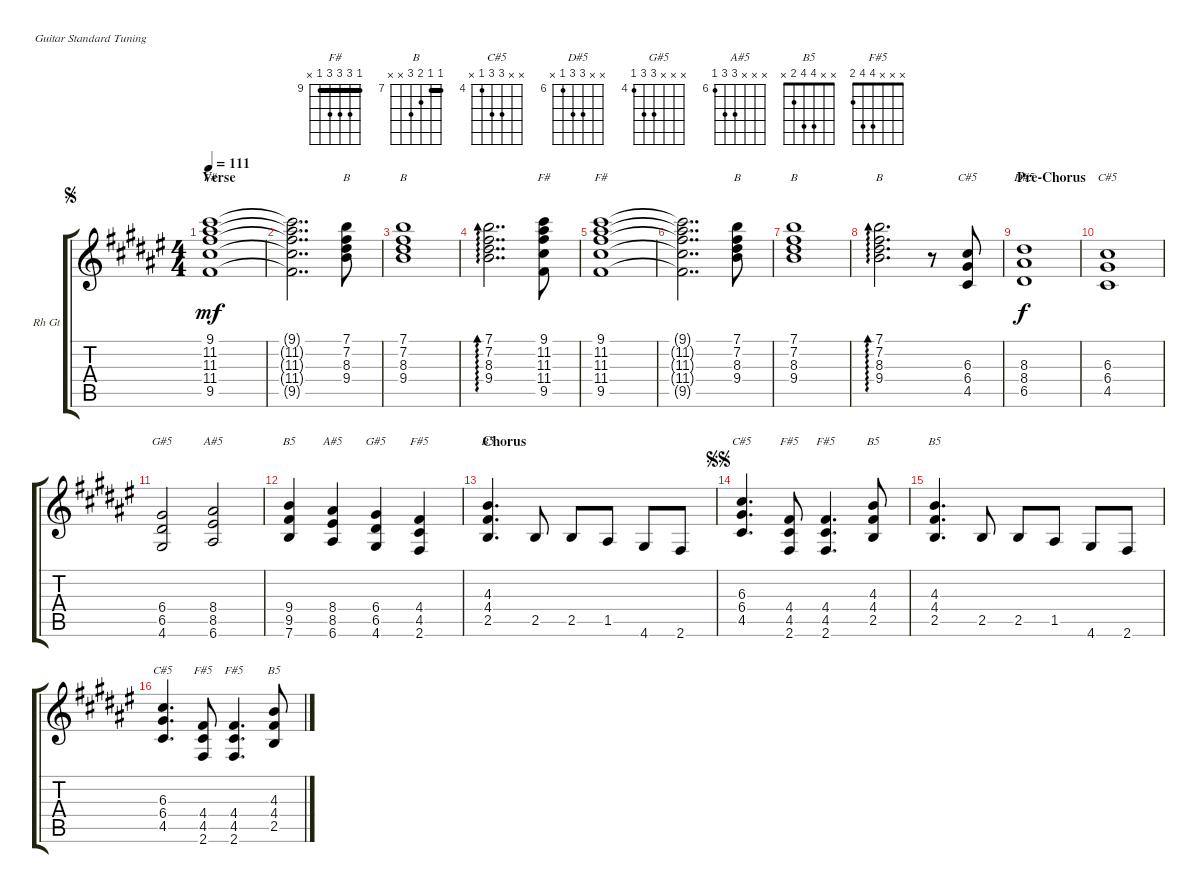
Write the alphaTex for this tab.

\bracketExtendMode groupsimilarinstruments
\useSystemSignSeparator
\multiTrackTrackNamePolicy allsystems
\firstSystemTrackNameOrientation horizontal
\otherSystemsTrackNameOrientation horizontal
\track ("Rhythm Guitar" "Rh Gt") {instrument electricguitarclean}
\staff {score tabs}
\tuning (E4 B3 G3 D3 A2 E2)
\chord ("F#" 9 11 11 11 9 x) {firstfret 9 barre 9}
\chord ("B" 7 7 8 9 x x) {firstfret 7 barre 7}
\chord ("C#5" x x 6 6 4 x) {firstfret 4}
\chord ("D#5" x x 8 8 6 x) {firstfret 6}
\chord ("G#5" x x x 6 6 4) {firstfret 4}
\chord ("A#5" x x x 8 8 6) {firstfret 6}
\chord ("B5" x x x 9 9 7) {firstfret 7}
\chord ("F#5" x x x 4 4 2)
\chord ("B5" x x 4 4 2 x) {barre 4}
\chord ("B5" x x 4 4 2 x)
\ts (4 4)
\section ("" "Verse")
\jump segno
\tempo 111
\clef g2
\scale
0.45107
\ks f#
(9.5 11.4 11.3 11.2 9.1).1{ch "F#" dy mf} |
\scale
0.428642 (9.5{t} 11.4{t} 11.3{t} 11.2{t} 9.1{t}).2{dd} (9.4 8.3 7.2 7.1).8{ch "B"} |
\scale
0.177727 (9.4 8.3 7.2 7.1).1{ch "B"} |
\scale
0.440613 (9.4 8.3 7.2 7.1).2{dd ad 0} (9.5 11.4 11.3 11.2 9.1).8{ch "F#"} |
\scale
0.195402 (9.5 11.4 11.3 11.2 9.1).1{ch "F#"} |
\scale
0.429118 (9.5{t} 11.4{t} 11.3{t} 11.2{t} 9.1{t}).2{dd} (9.4 8.3 7.2 7.1).8{ch "B"} |
\scale
0.183908 (9.4 8.3 7.2 7.1).1{ch "B"} |
\scale
0.358695 (9.4 8.3 7.2 7.1).2{d ad 0 ch "B"} r.8 (4.5 6.4 6.3).8{ch "C#5"} |
\section ("" "Pre-Chorus")
\scale
0.333333 (6.5 8.4 8.3).1{ch "D#5" dy f} |
\scale
0.333333 (4.5 6.4 6.3).1{ch "C#5"} |
\scale
0.333333 (4.6 6.5 6.4).2{ch "G#5"} (6.6 8.4 8.5).2{ch "A#5"} |
\scale
0.333333 (9.5 9.4 7.6).4{ch "B5"} (6.6 8.5 8.4).4{ch "A#5"} (4.6 6.5 6.4).4{ch "G#5"} (2.6 4.5 4.4).4{ch "F#5"} |
\section ("" "Chorus")
\scale
0.424761 (4.3 2.5 4.4).4{d ch "B5"} 2.5.8 2.5.8 1.5.8 4.6.8 2.6.8 |
\jump segnosegno
\scale
0.264762 (4.5 6.4 6.3).4{d ch "C#5"} (2.6 4.5 4.4).8{ch "F#5"} (2.6 4.5 4.4).4{d ch "F#5"} (2.5 4.4 4.3).8{ch "B5"} |
\scale
0.35619 (4.3 2.5 4.4).4{d ch "B5"} 2.5.8 2.5.8 1.5.8 4.6.8 2.6.8 |
\scale
0.287879 (4.5 6.4 6.3).4{d ch "C#5"} (2.6 4.5 4.4).8{ch "F#5"} (2.6 4.5 4.4).4{d ch "F#5"} (2.5 4.4 4.3).8{ch "B5"}
